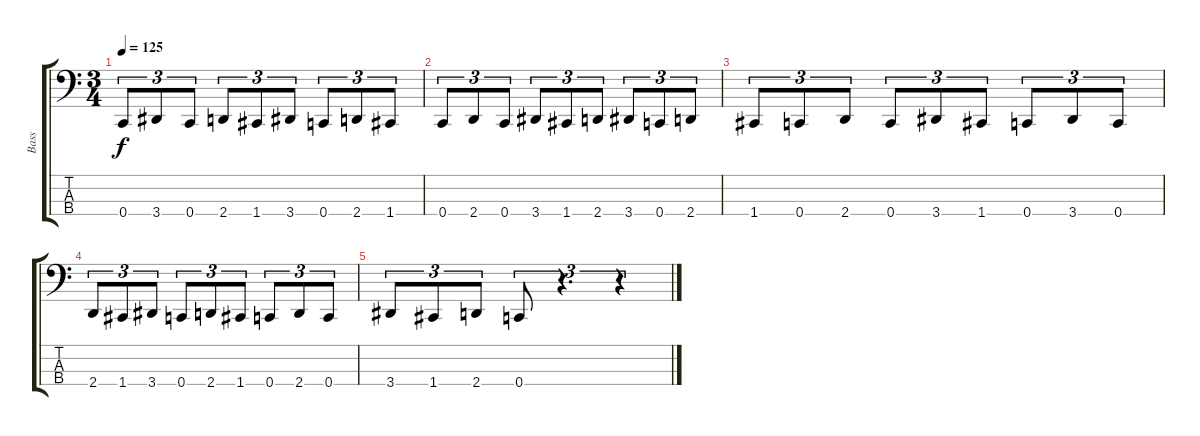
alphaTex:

\track ("Bass" "Bass") {instrument electricbassfinger}
\staff {score tabs}
\tuning (F2 C2 G1 C1) {hide}
\ts (3 4)
\tempo 125
\clef f4
\ks c
0.4.8{tu (3 2) dy f} 3.4.8{tu (3 2)} 0.4.8{tu (3 2)} 2.4.8{tu (3 2)} 1.4.8{tu (3 2)} 3.4.8{tu (3 2)} 0.4.8{tu (3 2)} 2.4.8{tu (3 2)} 1.4.8{tu (3 2)} |
0.4.8{tu (3 2)} 2.4.8{tu (3 2)} 0.4.8{tu (3 2)} 3.4.8{tu (3 2)} 1.4.8{tu (3 2)} 2.4.8{tu (3 2)} 3.4.8{tu (3 2)} 0.4.8{tu (3 2)} 2.4.8{tu (3 2)} |
1.4.8{tu (3 2)} 0.4.8{tu (3 2)} 2.4.8{tu (3 2)} 0.4.8{tu (3 2)} 3.4.8{tu (3 2)} 1.4.8{tu (3 2)} 0.4.8{tu (3 2)} 3.4.8{tu (3 2)} 0.4.8{tu (3 2)} |
2.4.8{tu (3 2)} 1.4.8{tu (3 2)} 3.4.8{tu (3 2)} 0.4.8{tu (3 2)} 2.4.8{tu (3 2)} 1.4.8{tu (3 2)} 0.4.8{tu (3 2)} 2.4.8{tu (3 2)} 0.4.8{tu (3 2)} |
3.4.8{tu (3 2)} 1.4.8{tu (3 2)} 2.4.8{tu (3 2)} 0.4.8{tu (3 2)} r.4{d tu (3 2)} r.4{tu (3 2)}
